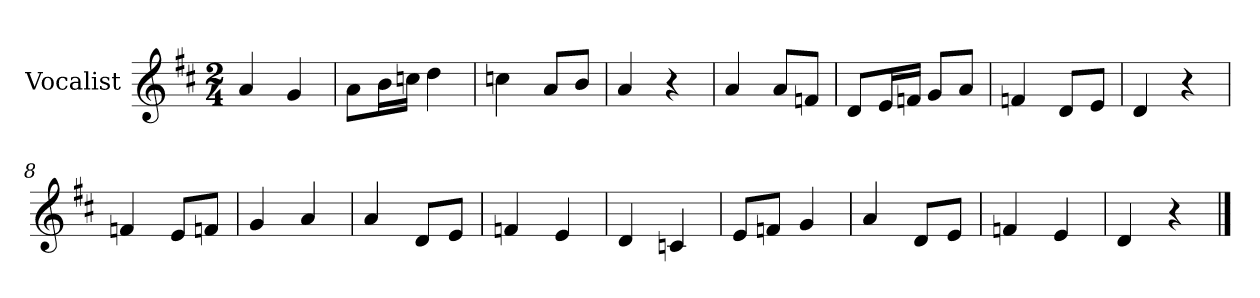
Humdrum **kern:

**kern
*part1
*staff1
*I"Vocalist
*k[f#c#]
*D:
*M2/4
=
4a
4g
=1
8aL
16bL
16ccnJJ
4dd
=2
4ccn
8aL
8bJ
=3
4a
4r
=4
4a
8aL
8fnJ
=5
8dL
16eL
16fnJJ
8gL
8aJ
=6
4fn
8dL
8eJ
=7
4d
4r
=8
4fn
8eL
8fnJ
=9
4g
4a
=10
4a
8dL
8eJ
=11
4fn
4e
=12
4d
4cn
=13
8eL
8fnJ
4g
=14
4a
8dL
8eJ
=15
4fn
4e
=16
4d
4r
==
*-
